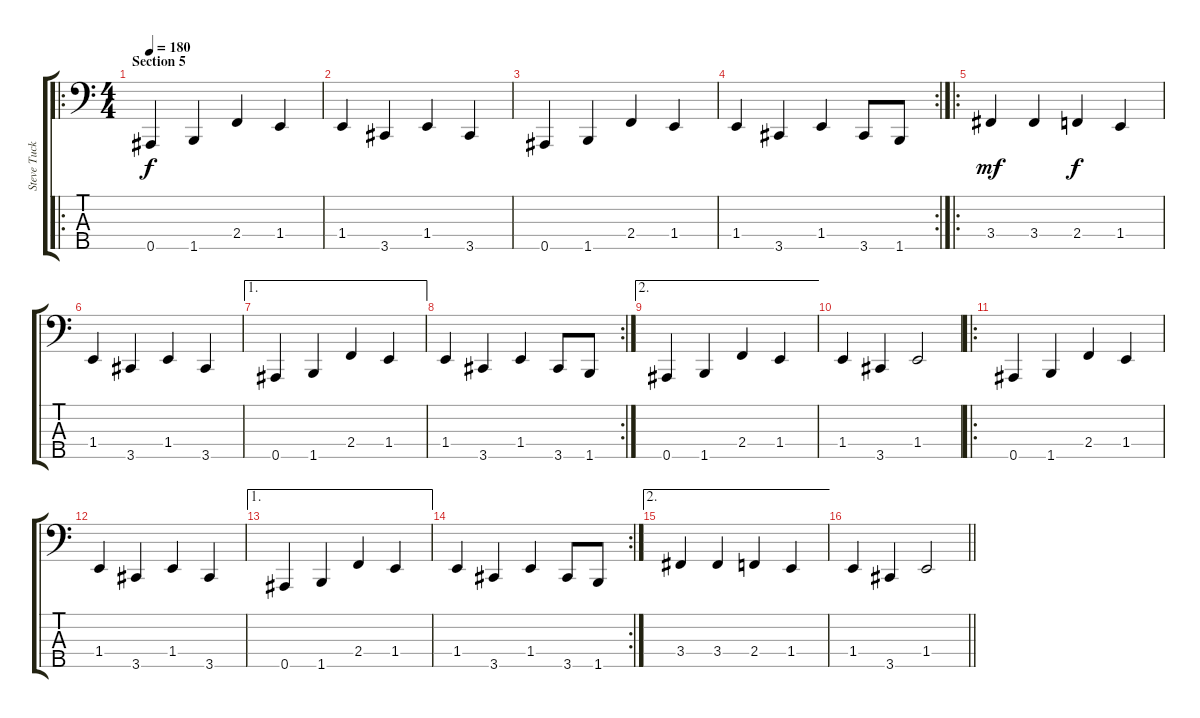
\track ("Steve Tucker" "Steve Tuck") {instrument electricbasspick}
\staff {score tabs}
\tuning (Gb2 Db2 Ab1 Eb1 Bb0) {hide}
\ro
\ts (4 4)
\section ("" "Section 5")
\tempo 180
\clef f4
\ks c
0.5.4{dy f} 1.5.4 2.4.4 1.4.4 |
1.4.4 3.5.4 1.4.4 3.5.4 |
0.5.4 1.5.4 2.4.4 1.4.4 |
\rc 2
1.4.4 3.5.4 1.4.4 3.5.8 1.5.8 |
\ro
3.4.4{dy mf} 3.4.4 2.4.4{dy f} 1.4.4 |
1.4.4 3.5.4 1.4.4 3.5.4 |
\ae 1
0.5.4 1.5.4 2.4.4 1.4.4 |
\rc 2
1.4.4 3.5.4 1.4.4 3.5.8 1.5.8 |
\ae 2
0.5.4 1.5.4 2.4.4 1.4.4 |
1.4.4 3.5.4 1.4.2 |
\ro
0.5.4 1.5.4 2.4.4 1.4.4 |
1.4.4 3.5.4 1.4.4 3.5.4 |
\ae 1
0.5.4 1.5.4 2.4.4 1.4.4 |
\rc 2
1.4.4 3.5.4 1.4.4 3.5.8 1.5.8 |
\ae 2
3.4.4 3.4.4 2.4.4 1.4.4 |
\barLineRight lightlight
1.4.4 3.5.4 1.4.2
